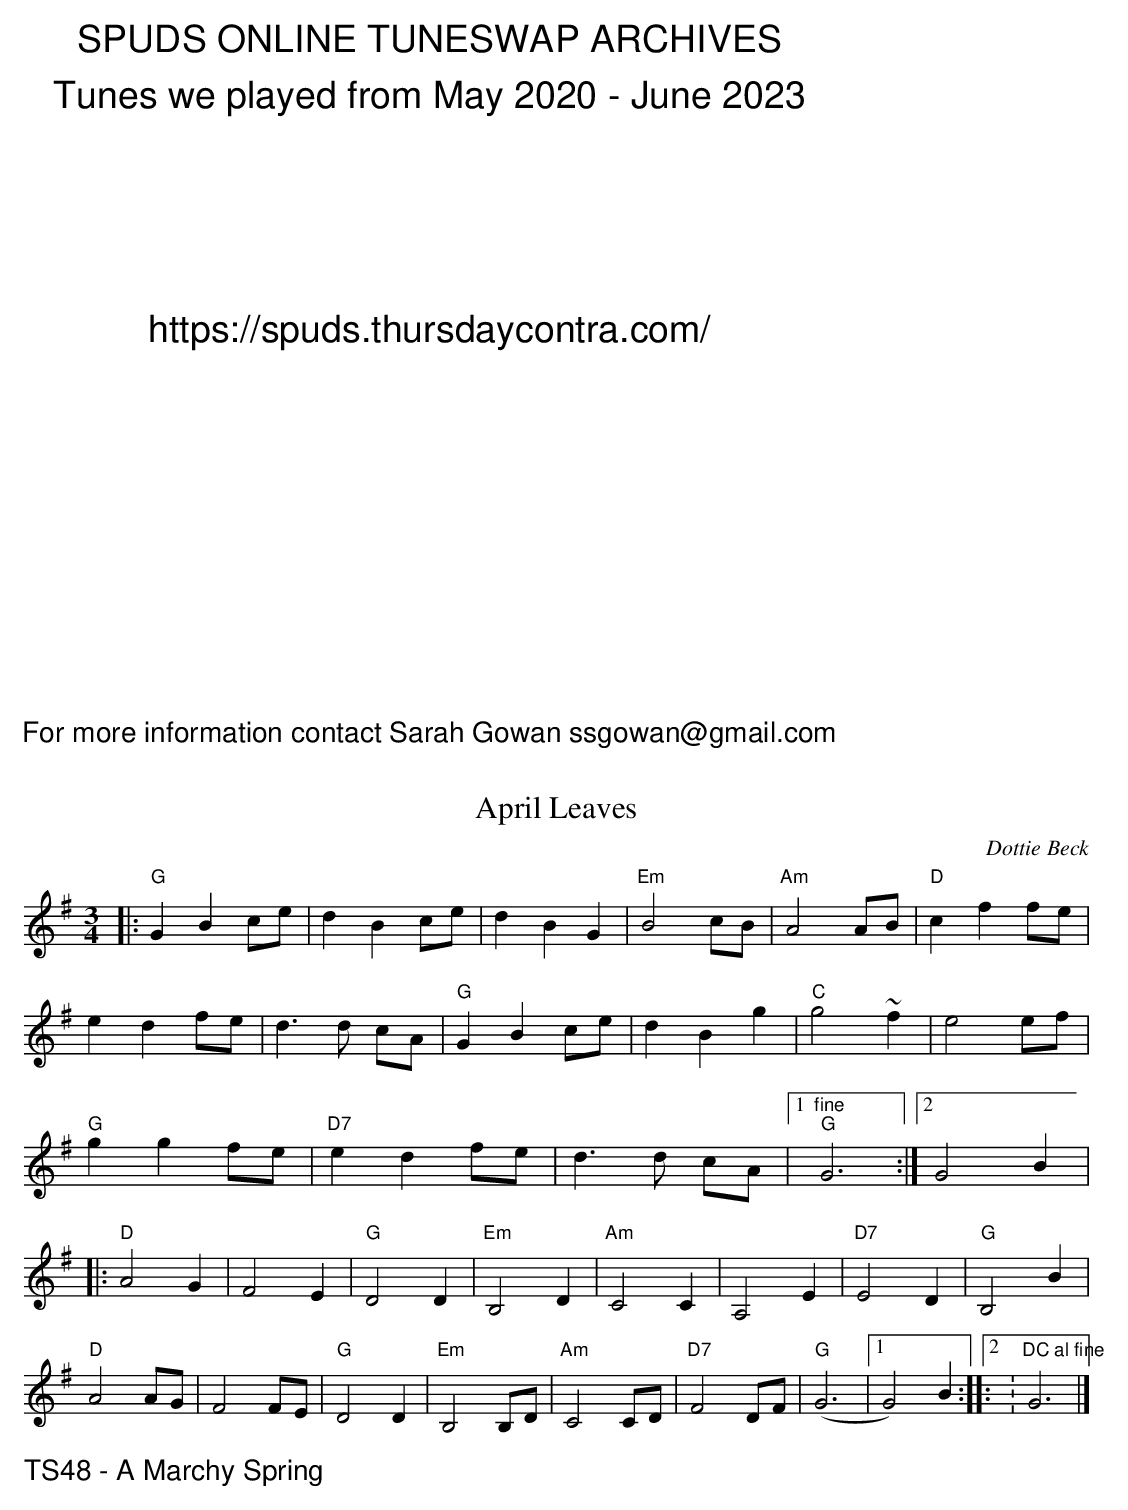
X:1
T:April Leaves
C: Dottie Beck
L: 1/4
M:3/4
K: G
|: "G" G B c/2e/2 | d B c/2e/2 | dB G |  "Em" B2 c/2B/2 | "Am" A2 A/2B/2 | "D" c f f/2e/2 |
e d f/2e/2 | d>d c/2A/2 | "G" GB c/2e/2| d B g | "C" g2 ~f | e2 e/2f/2 |
"G" g g f/2e/2 | "D7" ed f/2e/2 | d>d c/2A/2 |1"fine" "G" G3 :|2 G2 B |
|:"D"A2 G | F2 E | "G" D2 D | "Em" B,2 D |\
 "Am" C2 C | A,2 E | "D7" E2 D | "G" B,2 B |
"D" A2 A/2G/2 | F2 F/2E/2 | "G" D2 D | "Em" B,2 B,/2D/2 |\
"Am"C2 C/2D/2| "D7" F2 D/2F/2 | "G" (G3 |1 G2)B :||:2:"DC al fine"G3 |]
